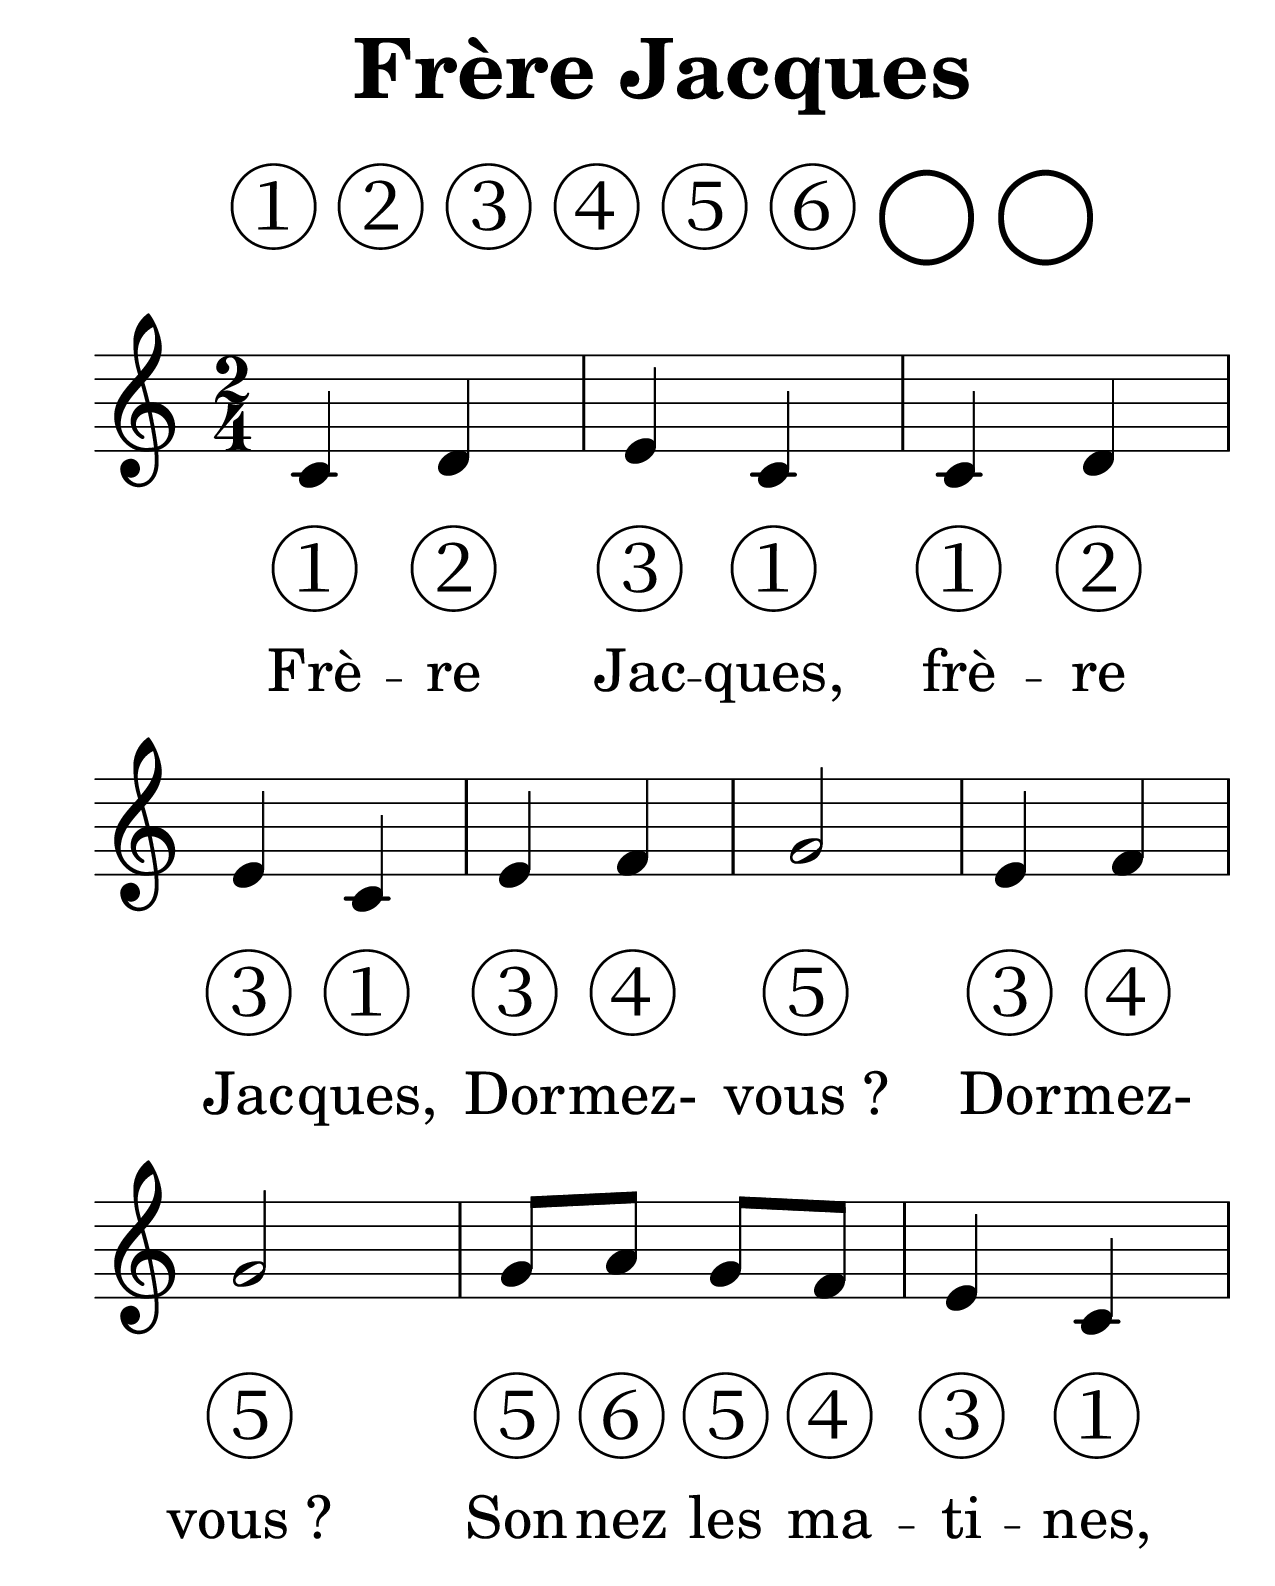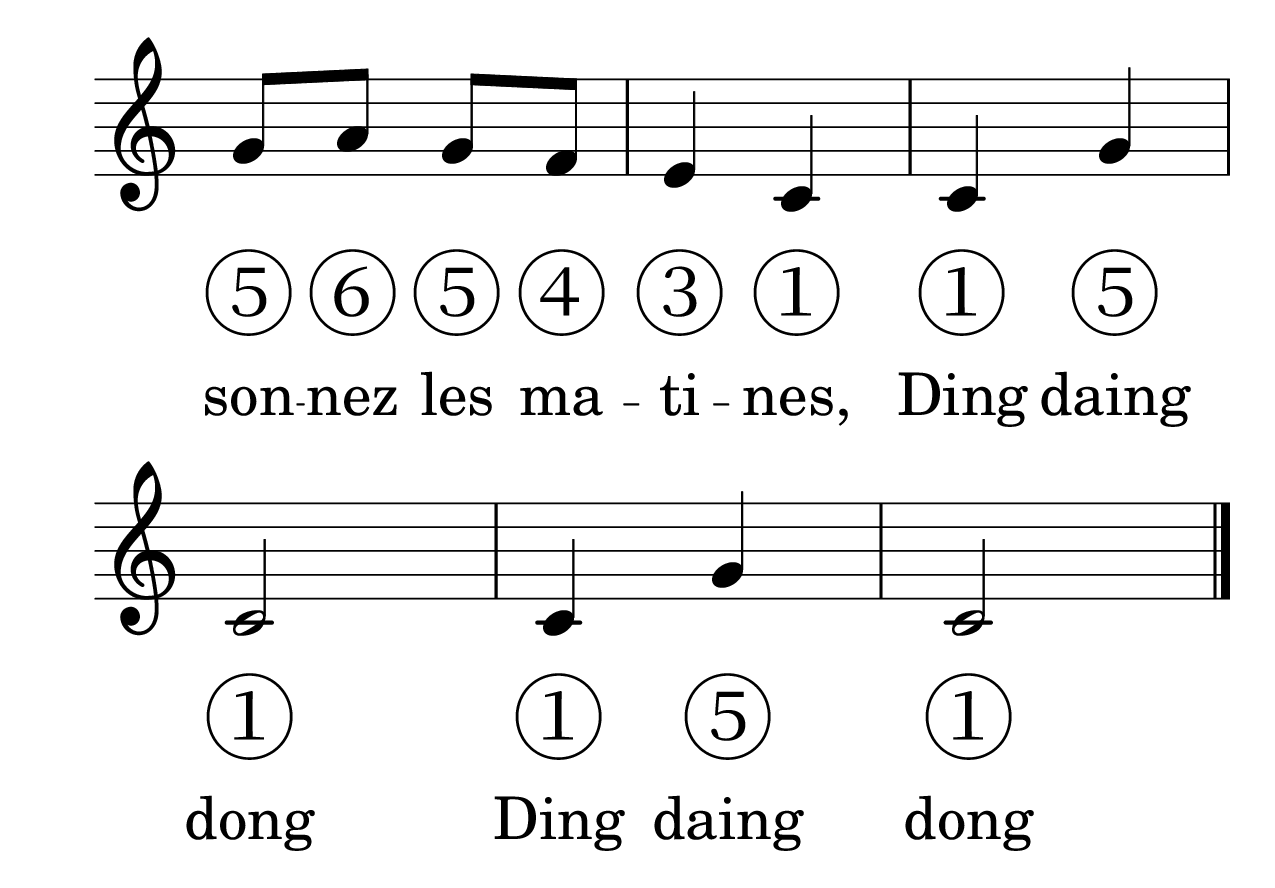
\version "2.18.2"
\include "common.ly"
\version "2.18.2"

% for reference
% ① ② ③ ④ ⑤ ⑥ ⑦ ⑧ ◯

% empty circles with bar number to colorize
oc = "①"
od = "②"
oe = "③"
of = "④"
og = "⑤"
oap = "⑥"
obp = "⑦"
ocp = "⑧"
oo = "◯"


% Adapted from typeset CC-BY Wikisource

\header {
 title = "Frère Jacques"
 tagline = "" 
}

\markup {
  \column {
  \vspace #0.5
  \fill-line { \column { \line { 
    \fontsize #5 { \oc \od \oe \of \og \oap \oo \oo}}}}
  \vspace #0.5
  }
}

\score {
\new Staff <<  
  \clef treble
 \time 2/4
 \key c \major 
 \transpose g c {
  \relative c'' {
      \partial 2
      g4 a
      b g g a
      b g b c

      d2 b4 c
      d2 d8 e d c
      b4 g \break d'8 e d c

      b4 g g d'
      g,2 g4 d'
      g,2 \bar "|."
    } 
}

\addlyrics {
    \set fontSize = #4
    \oc \od \oe \oc \oc \od \oe \oc
    \oe \of \og \oe \of \og
    \og \oap \og \of \oe \oc \og \oap \og \of
    \oe \oc \oc \og \oc \oc \og \oc
}

\addlyrics{
    Frè -- re Jac -- ques, frè -- re Jac -- ques,
    Dor -- mez- vous_? Dor -- mez- vous_?
    Son -- nez les ma -- ti -- nes, son -- nez les ma -- ti -- nes,
    Ding daing dong Ding daing dong
} 
 
>>

\layout { }

\midi {
    \context {
      \Score
      tempoWholesPerMinute = #(ly:make-moment 100 4)
    }
  }

}
